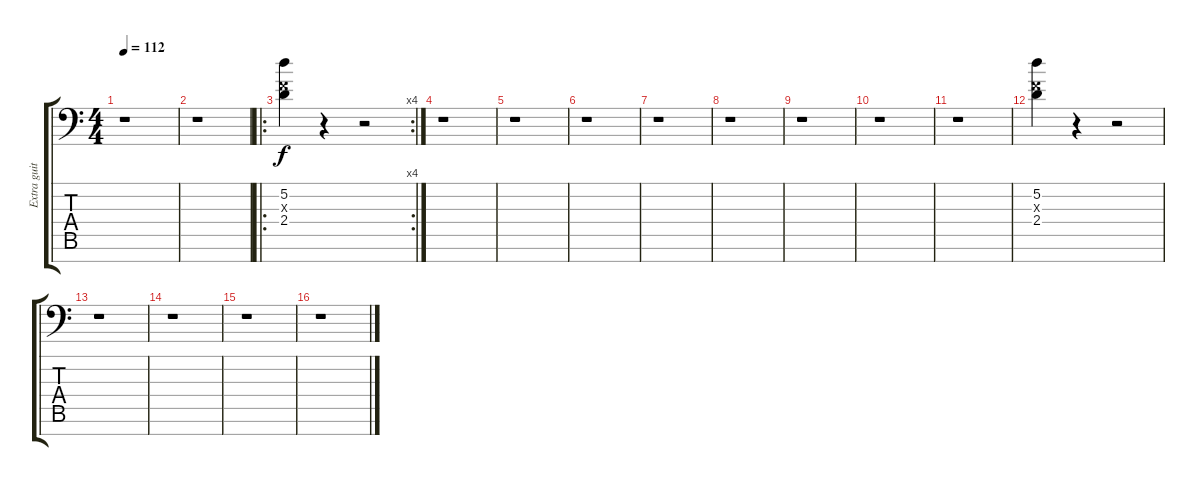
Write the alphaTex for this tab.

\track ("Extra guitar" "Extra guit") {instrument distortionguitar}
\staff {score tabs}
\tuning (D4 A3 F3 C3 G2 D2 A1) {hide}
\ts (4 4)
\tempo 112
\clef f4
\ks c
r.1{dy f} |
r.1 |
\ro
\rc 4
(5.2 0.3{x} 2.4).4{balance 8} r.4 r.2 |
r.1 |
r.1 |
r.1 |
r.1 |
r.1 |
r.1 |
r.1 |
r.1 |
(5.2 0.3{x} 2.4).4{balance 8} r.4 r.2 |
r.1 |
r.1 |
r.1 |
r.1
